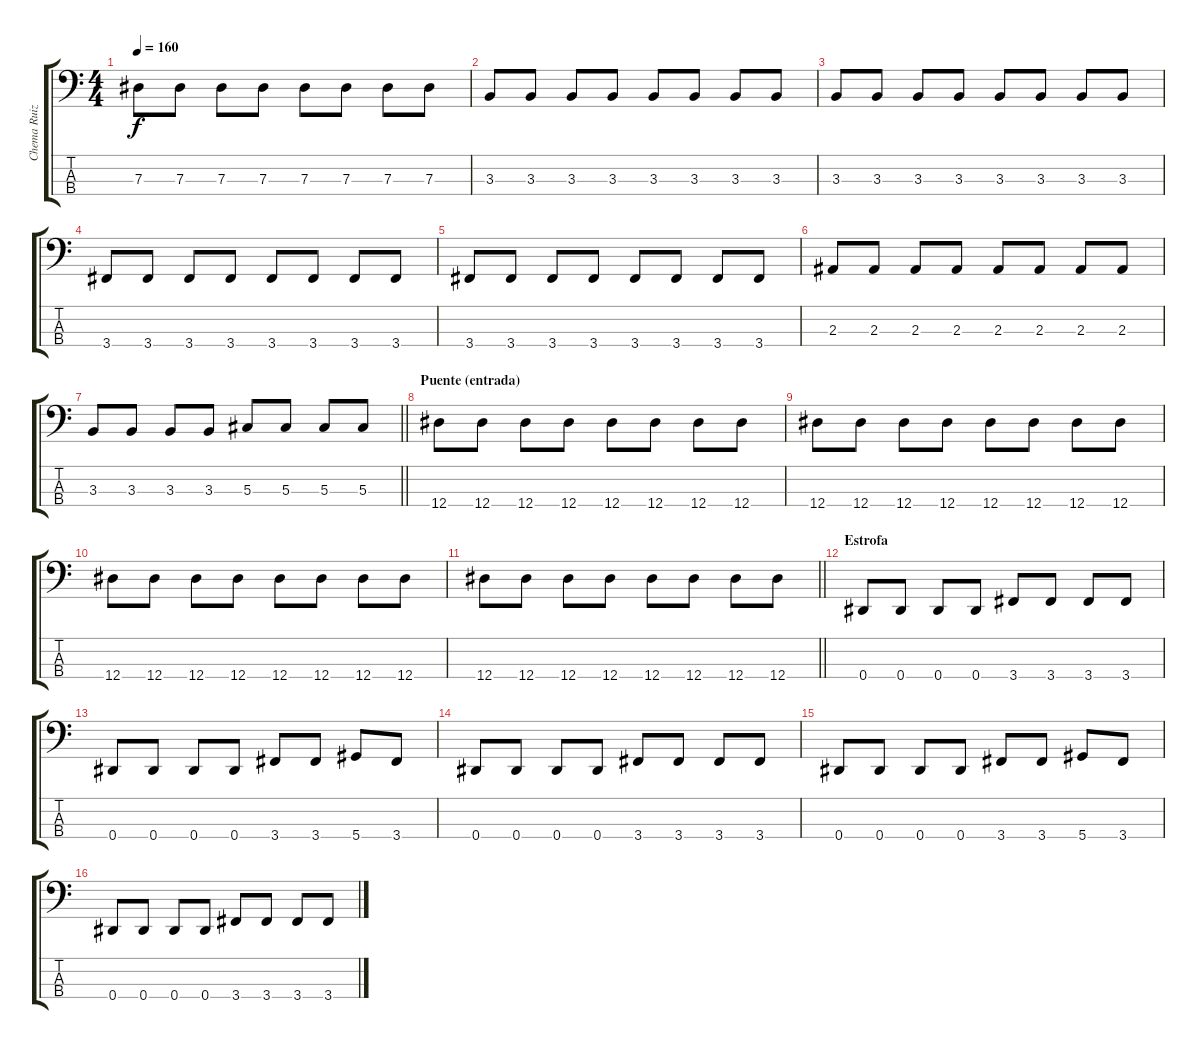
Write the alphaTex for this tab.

\track ("Chema Ruiz" "Chema Ruiz") {instrument electricbasspick}
\staff {score tabs}
\tuning (Gb2 Db2 Ab1 Eb1) {hide}
\ts (4 4)
\tempo 160
\clef f4
\ks c
7.3.8{dy f} 7.3.8 7.3.8 7.3.8 7.3.8 7.3.8 7.3.8 7.3.8 |
3.3.8 3.3.8 3.3.8 3.3.8 3.3.8 3.3.8 3.3.8 3.3.8 |
3.3.8 3.3.8 3.3.8 3.3.8 3.3.8 3.3.8 3.3.8 3.3.8 |
3.4.8 3.4.8 3.4.8 3.4.8 3.4.8 3.4.8 3.4.8 3.4.8 |
3.4.8 3.4.8 3.4.8 3.4.8 3.4.8 3.4.8 3.4.8 3.4.8 |
2.3.8 2.3.8 2.3.8 2.3.8 2.3.8 2.3.8 2.3.8 2.3.8 |
\barLineRight lightlight
3.3.8 3.3.8 3.3.8 3.3.8 5.3.8 5.3.8 5.3.8 5.3.8 |
\section ("" "Puente (entrada)")
12.4.8 12.4.8 12.4.8 12.4.8 12.4.8 12.4.8 12.4.8 12.4.8 |
12.4.8 12.4.8 12.4.8 12.4.8 12.4.8 12.4.8 12.4.8 12.4.8 |
12.4.8 12.4.8 12.4.8 12.4.8 12.4.8 12.4.8 12.4.8 12.4.8 |
\barLineRight lightlight
12.4.8 12.4.8 12.4.8 12.4.8 12.4.8 12.4.8 12.4.8 12.4.8 |
\section ("" "Estrofa")
0.4.8 0.4.8 0.4.8 0.4.8 3.4.8 3.4.8 3.4.8 3.4.8 |
0.4.8 0.4.8 0.4.8 0.4.8 3.4.8 3.4.8 5.4.8 3.4.8 |
0.4.8 0.4.8 0.4.8 0.4.8 3.4.8 3.4.8 3.4.8 3.4.8 |
0.4.8 0.4.8 0.4.8 0.4.8 3.4.8 3.4.8 5.4.8 3.4.8 |
0.4.8 0.4.8 0.4.8 0.4.8 3.4.8 3.4.8 3.4.8 3.4.8
